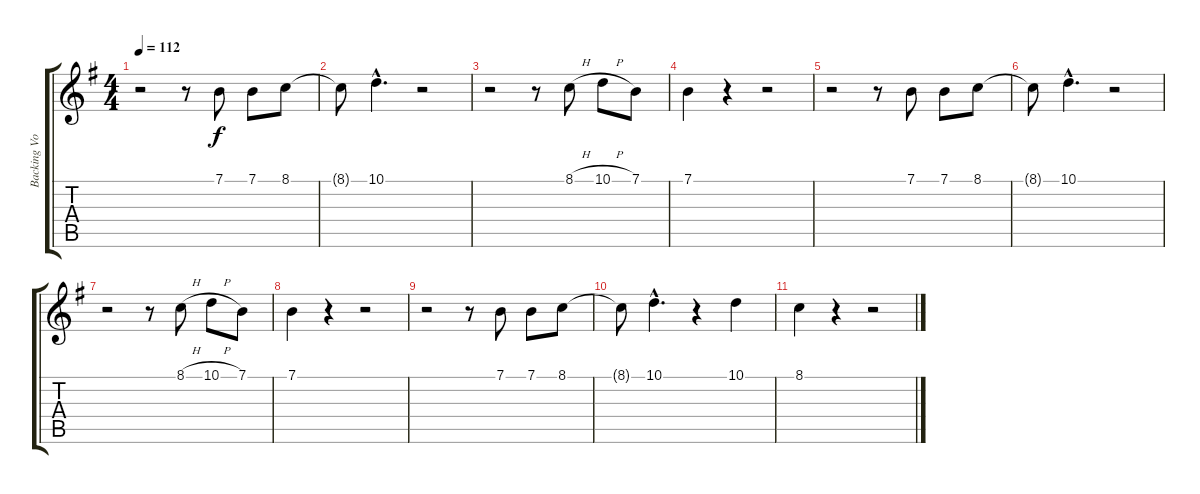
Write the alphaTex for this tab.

\track ("Backing Vocals" "Backing Vo") {instrument synthvoice}
\staff {score tabs}
\tuning (E4 B3 G3 D3 A2 E2) {hide}
\ts (4 4)
\tempo 112
\clef g2
\ks g
r.2{dy f} r.8 7.1.8 7.1.8 8.1.8 |
8.1{t}.8 10.1{hac}.4{d} r.2 |
r.2 r.8 8.1{h}.8 10.1{h}.8 7.1.8 |
7.1.4 r.4 r.2 |
r.2 r.8 7.1.8 7.1.8 8.1.8 |
8.1{t}.8 10.1{hac}.4{d} r.2 |
r.2 r.8 8.1{h}.8 10.1{h}.8 7.1.8 |
7.1.4 r.4 r.2 |
r.2 r.8 7.1.8 7.1.8 8.1.8 |
8.1{t}.8 10.1{hac}.4{d} r.4 10.1.4 |
8.1.4 r.4 r.2
